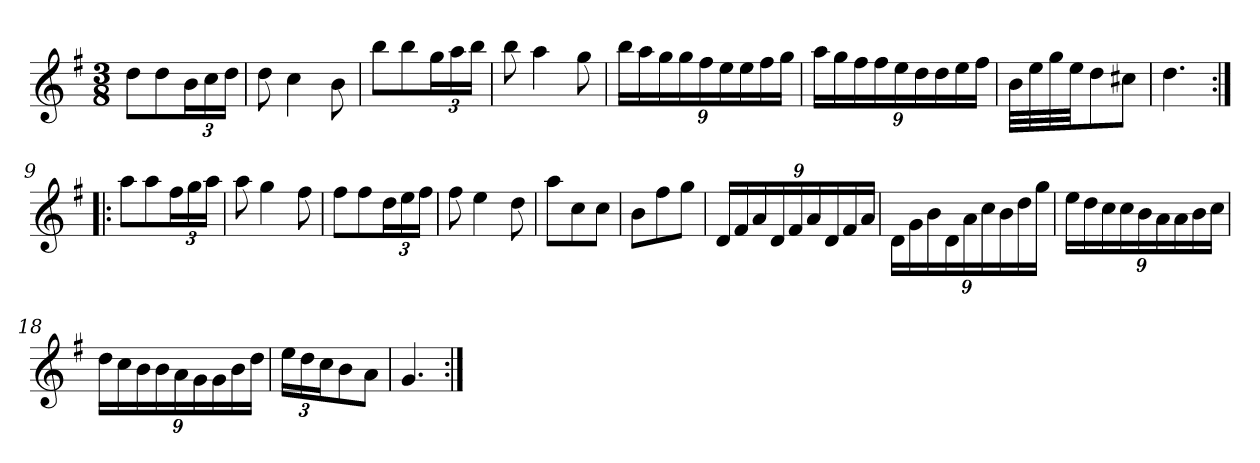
**kern
*part1
*staff1
*clefG2
*k[f#]
*G:
*M3/8
*MM60
=1
8dd\L
8dd\
24b\L
24cc\
24dd\JJ
=2
8dd
4cc
8b
=3
8bb\L
8bb\
24gg\L
24aa\
24bb\JJ
=4
8bb
4aa
8gg
=5
24bb\LL
24aa\
24gg\
24gg\
24ff#\
24ee\
24ee\
24ff#\
24gg\JJ
=6
24aa\LL
24gg\
24ff#\
24ff#\
24ee\
24dd\
24dd\
24ee\
24ff#\JJ
=7
32b\LLL
32ee\
32gg\
32ee\JJ
8dd\
8cc#X\J
=8
4.dd
=9:|!|:
8aa\L
8aa\
24ff#\L
24gg\
24aa\JJ
=10
8aa
4gg
8ff#
=11
8ff#\L
8ff#\
24dd\L
24ee\
24ff#\JJ
=12
8ff#
4ee
8dd
=13
8aa\L
8cc\
8cc\J
=14
8b\L
8ff#\
8gg\J
=15
24d/LL
24f#/
24a/
24d/
24f#/
24a/
24d/
24f#/
24a/JJ
=16
24d\LL
24g\
24b\
24d\
24a\
24cc\
24b\
24dd\
24gg\JJ
=17
24ee\LL
24dd\
24cc\
24cc\
24b\
24a\
24a\
24b\
24cc\JJ
=18
24dd\LL
24cc\
24b\
24b\
24a\
24g\
24g\
24b\
24dd\JJ
=19
24ee\LL
24dd\
24cc\J
8b\
8a\J
=20
4.g
=:|!
*-
